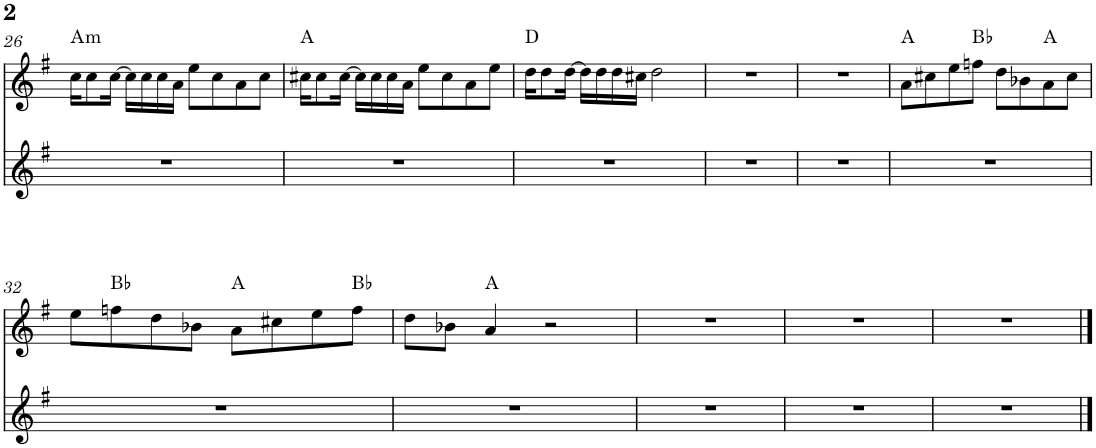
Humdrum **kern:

**kern	**kern	**harte
*part2	*part1	*part1
*staff2	*staff1	*
*I"Part	*I"Part	*
!!LO:PB:g=z
*clefG2	*clefG2	*
*Trd7c12	*	*
*k[f#]	*k[f#]	*
*M4/4	*M4/4	*
=26	=26	=26
!	!	!LO:H:kt=m
1r	16cc\KL	A:min
.	8cc\	.
.	[16cc\Jk	.
.	16cc\LL]	.
.	16cc\	.
.	16cc\	.
.	16a\JJ	.
.	8ee\L	.
.	8cc\	.
.	8a\	.
.	8cc\J	.
=27	=27	=27
1r	16cc#X\KL	A:maj
.	8cc#\	.
.	[16cc#\Jk	.
.	16cc#\LL]	.
.	16cc#\	.
.	16cc#\	.
.	16a\JJ	.
.	8ee\L	.
.	8cc#\	.
.	8a\	.
.	8ee\J	.
=28	=28	=28
1r	16dd\KL	D:maj
.	8dd\	.
.	[16dd\Jk	.
.	16dd\LL]	.
.	16dd\	.
.	16dd\	.
.	16cc#X\JJ	.
.	2dd\	.
=29	=29	=29
1r	1r	.
=30	=30	=30
1r	1r	.
=31	=31	=31
1r	8a\L	A:maj
.	8cc#X\	.
.	8ee\	.
.	8ffn\J	Bb:maj
.	8dd\L	.
.	8b-X\	.
.	8a\	A:maj
.	8cc#\J	.
!!LO:LB:g=z
=32	=32	=32
1r	8ee\L	.
.	8ffn\	Bb:maj
.	8dd\	.
.	8b-X\J	.
.	8a\L	A:maj
.	8cc#X\	.
.	8ee\	.
.	8ff\J	Bb:maj
=33	=33	=33
1r	8dd\L	.
.	8b-X\J	.
.	4a/	A:maj
.	2r	.
=34	=34	=34
1r	1r	.
=35	=35	=35
1r	1r	.
=36	=36	=36
1r	1r	.
==	==	==
*-	*-	*-
